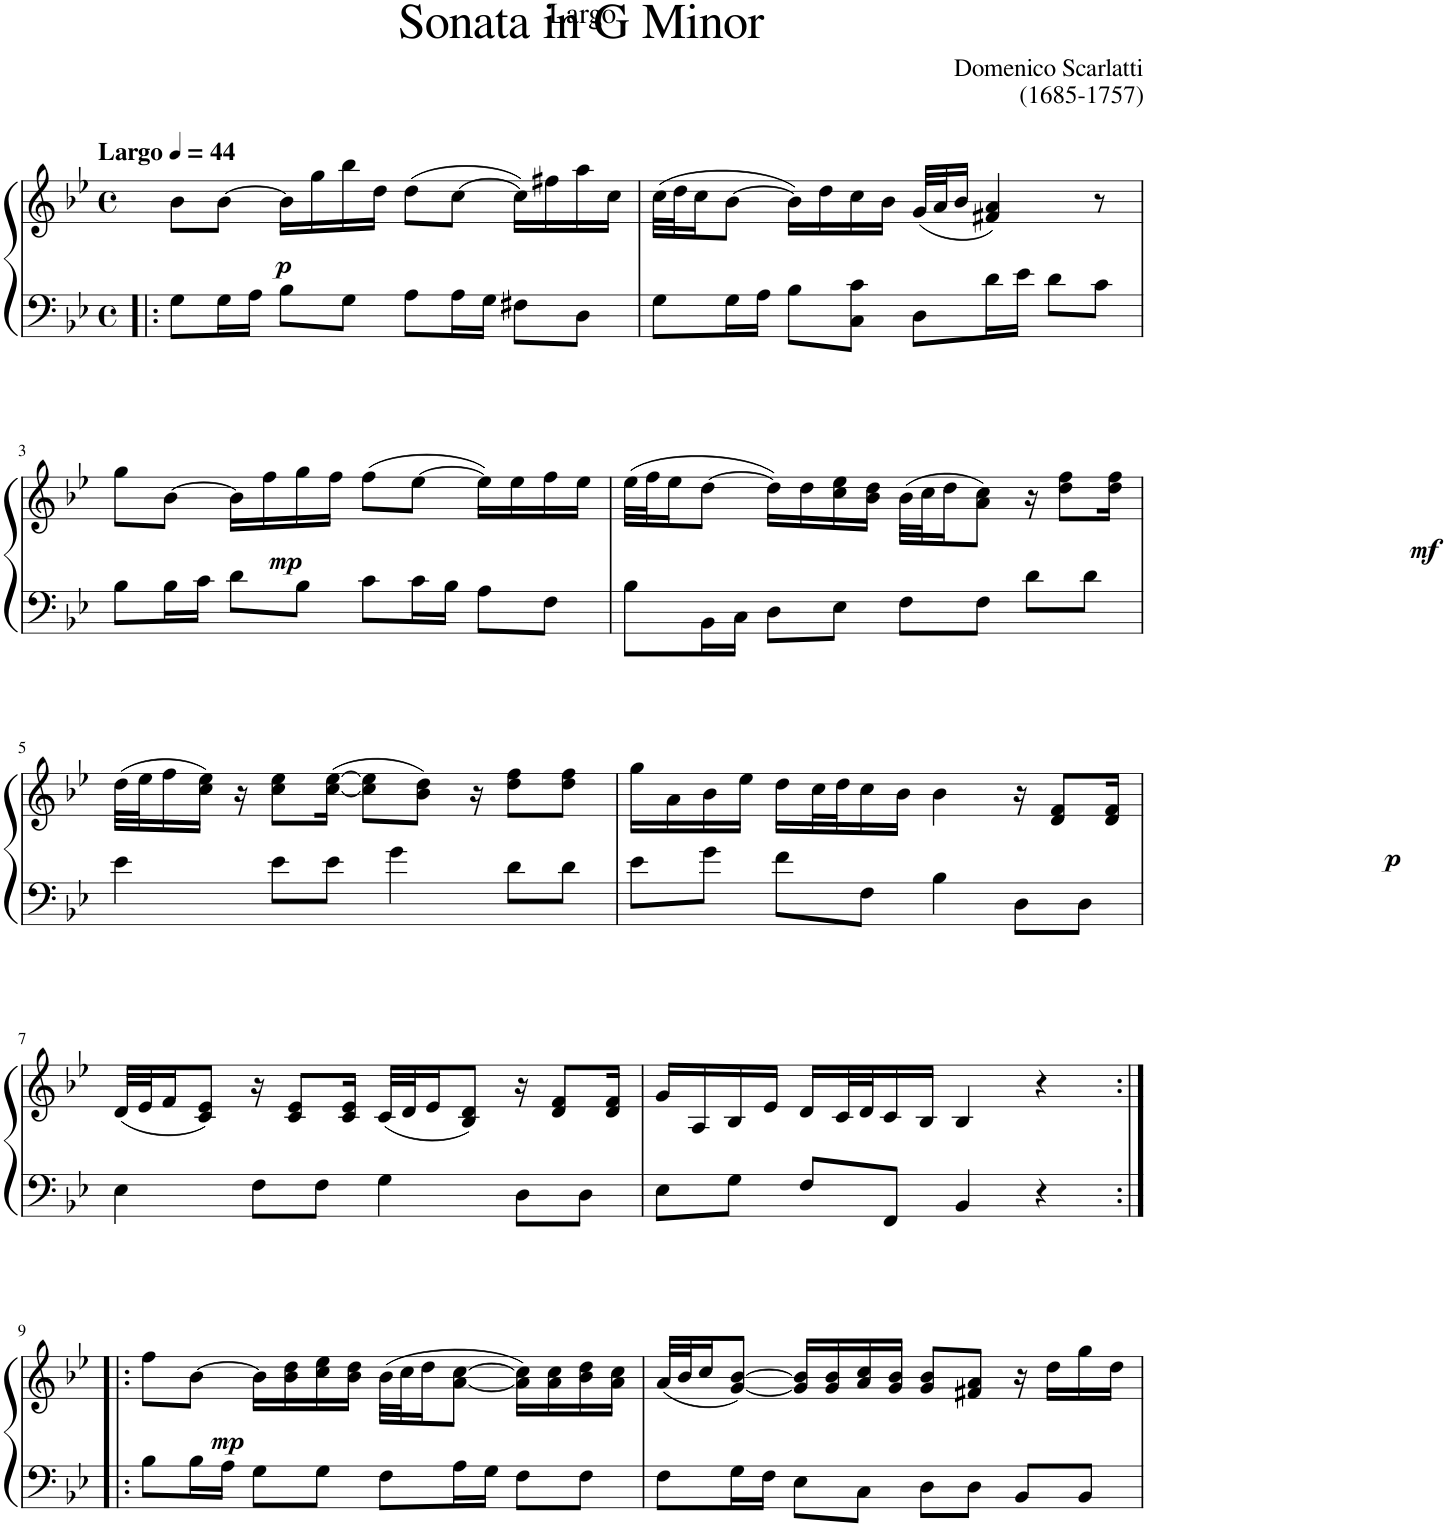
**kern	**kern	**dynam
*part1	*part1	*part1
*staff2	*staff1	*staff1/2
*I"Piano	*	*
*I'Pno	*	*
*clefF4	*clefG2	*
*k[b-e-]	*k[b-e-]	*
*M4/4	*M4/4	*
*met(c)	*met(c)	*
*MM44	*MM44	*
=1!|:	=1!|:	=1!|:
!	!LO:TX:a:B:t=Largo	!
!	!	!LO:DY:b
8G\L	8b-\L	p
16G\L	[8b-\J	.
16A\JJ	.	.
8B-\L	16b-\LL]	.
.	16gg\	.
8G\J	16bb-\	.
.	16dd\JJ	.
8A\L	(8dd\L	.
16A\L	[8cc\J	.
16G\JJ	.	.
8F#X\L	16cc\LL])	.
.	16ff#X\	.
8D\J	16aa\	.
.	16cc\JJ	.
=2	=2	=2
8G\L	(32cc\LLL	.
.	32dd\J	.
.	16cc\J	.
16G\L	[8b-\J	.
16A\JJ	.	.
8B-\L	16b-\LL])	.
.	16dd\	.
8C\ 8c\J	16cc\	.
.	16b-\JJ	.
8D\L	(32g/LLL	.
.	32a/J	.
.	16b-/JJ	.
16d\L	4f#X/ 4a/)	.
16e-\JJ	.	.
8d\L	.	.
8c\J	8r	.
!!LO:LB:g=z
=3	=3	=3
8B-\L	8gg\L	.
!	!	!LO:DY:b
16B-\L	[8b-\J	mp
16c\JJ	.	.
8d\L	16b-\LL]	.
.	16ff\	.
8B-\J	16gg\	.
.	16ff\JJ	.
8c\L	(8ff\L	.
16c\L	[8ee-\J	.
16B-\JJ	.	.
8A\L	16ee-\LL])	.
.	16ee-\	.
8F\J	16ff\	.
.	16ee-\JJ	.
=4	=4	=4
8B-\L	(32ee-\LLL	.
.	32ff\J	.
.	16ee-\J	.
16BB-\L	[8dd\J	.
16C\JJ	.	.
8D\L	16dd\LL])	.
.	16dd\	.
8E-\J	16cc\ 16ee-\	.
.	16b-\ 16dd\JJ	.
8F\L	(32b-\LLL	.
.	32cc\J	.
.	16dd\J	.
8F\J	8a\ 8cc\J)	.
!	!	!LO:DY:b
8d\L	16r	mf
.	8dd\ 8ff\L	.
8d\J	.	.
.	16dd\ 16ff\Jk	.
!!LO:LB:g=z
=5	=5	=5
4e-\	(32dd\LLL	.
.	32ee-\J	.
.	16ff\	.
.	16cc\ 16ee-\JJ)	.
.	16r	.
8e-\L	8cc\ 8ee-\L	.
8e-\J	([16cc\ [16ee-\Jk	.
.	8cc\] 8ee-\]L	.
4g\	.	.
.	8b-\ 8dd\J)	.
.	16r	.
8d\L	8dd\ 8ff\L	.
8d\J	8dd\ 8ff\J	.
=6	=6	=6
8e-\L	16gg\LL	.
.	16a\	.
8g\J	16b-\	.
.	16ee-\JJ	.
8f\L	16dd\LL	.
.	32cc\L	.
.	32dd\J	.
8F\J	16cc\	.
.	16b-\JJ	.
4B-\	4b-\	.
!	!	!LO:DY:b
8D\L	16r	p
.	8d/ 8f/L	.
8D\J	.	.
.	16d/ 16f/Jk	.
!!LO:LB:g=z
=7	=7	=7
4E-\	(32d/LLL	.
.	32e-/J	.
.	16f/J	.
.	8c/ 8e-/J)	.
8F\L	16r	.
.	8c/ 8e-/L	.
8F\J	.	.
.	16c/ 16e-/Jk	.
4G\	(32c/LLL	.
.	32d/J	.
.	16e-/J	.
.	8B-/ 8d/J)	.
8D\L	16r	.
.	8d/ 8f/L	.
8D\J	.	.
.	16d/ 16f/Jk	.
=8	=8	=8
8E-\L	16g/LL	.
.	16A/	.
8G\J	16B-/	.
.	16e-/JJ	.
8F/L	16d/LL	.
.	32c/L	.
.	32d/J	.
8FF/J	16c/	.
.	16B-/JJ	.
4BB-/	4B-/	.
4r	4r	.
!!LO:LB:g=z
=9:|!|:	=9:|!|:	=9:|!|:
!	!	!LO:DY:b
8B-\L	8ff\L	mp
16B-\L	[8b-\J	.
16A\JJ	.	.
8G\L	16b-\LL]	.
.	16b-\ 16dd\	.
8G\J	16cc\ 16ee-\	.
.	16b-\ 16dd\JJ	.
8F\L	(32b-\LLL	.
.	32cc\J	.
.	16dd\J	.
16A\L	[8a\ [8cc\J	.
16G\JJ	.	.
8F\L	16a\] 16cc\]LL)	.
.	16a\ 16cc\	.
8F\J	16b-\ 16dd\	.
.	16a\ 16cc\JJ	.
=10	=10	=10
8F\L	(32a/LLL	.
.	32b-/J	.
.	16cc/J	.
16G\L	[8g/ [8b-/J)	.
16F\JJ	.	.
8E-\L	16g/] 16b-/]LL	.
.	16g/ 16b-/	.
8C\J	16a/ 16cc/	.
.	16g/ 16b-/JJ	.
8D\L	8g/ 8b-/L	.
8D\J	8f#X/ 8a/J	.
8BB-/L	16r	.
.	16dd\LL	.
8BB-/J	16gg\	.
.	16dd\JJ	.
=	=	=
*-	*-	*-
